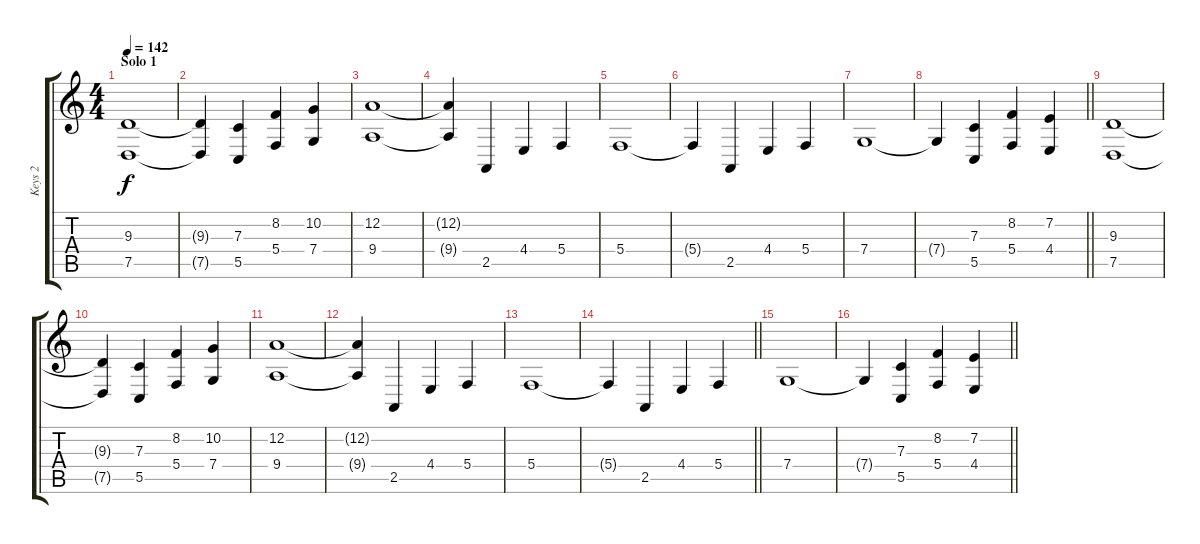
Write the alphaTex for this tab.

\track ("Keys 2" "Keys 2") {instrument frenchhorn}
\staff {score tabs}
\tuning (D4 A3 F3 C3 G2 D2) {hide}
\ts (4 4)
\section ("" "Solo 1")
\tempo 142
\clef g2
\ks c
(9.3 7.5).1{dy f} |
(9.3{t} 7.5{t}).4 (7.3 5.5).4 (8.2 5.4).4 (10.2 7.4).4 |
(12.2 9.4).1 |
(12.2{t} 9.4{t}).4 2.5.4 4.4.4 5.4.4 |
5.4.1 |
5.4{t}.4 2.5.4 4.4.4 5.4.4 |
7.4.1 |
\barLineRight lightlight
7.4{t}.4 (7.3 5.5).4 (8.2 5.4).4 (7.2 4.4).4 |
(9.3 7.5).1 |
(9.3{t} 7.5{t}).4 (7.3 5.5).4 (8.2 5.4).4 (10.2 7.4).4 |
(12.2 9.4).1 |
(12.2{t} 9.4{t}).4 2.5.4 4.4.4 5.4.4 |
5.4.1 |
\barLineRight lightlight
5.4{t}.4 2.5.4 4.4.4 5.4.4 |
7.4.1 |
\barLineRight lightlight
7.4{t}.4 (7.3 5.5).4 (8.2 5.4).4 (7.2 4.4).4
